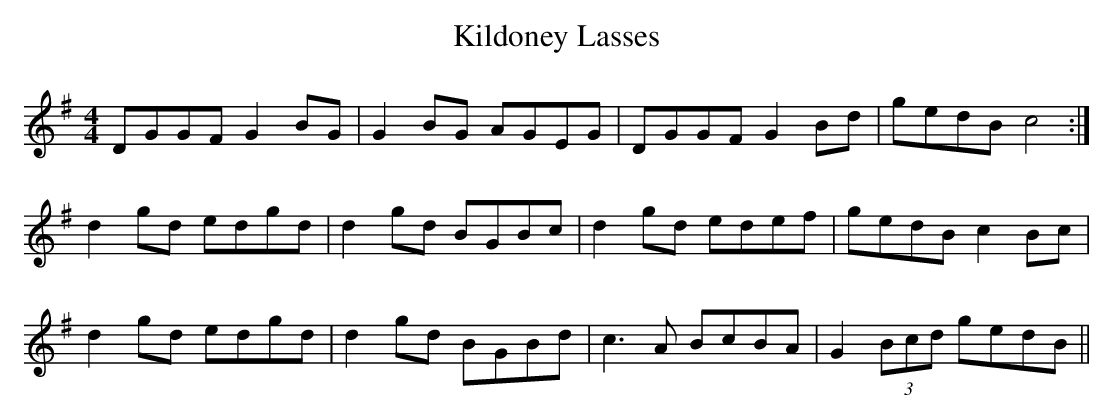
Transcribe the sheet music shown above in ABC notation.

X:1
T: Kildoney Lasses
L: 1/8
M: 4/4
K: G
DGGF G2 BG|G2 BG AGEG|DGGF G2 Bd|gedB c4 :|
d2 gd edgd|d2 gd BGBc|d2 gd edef|gedB c2 Bc|
d2 gd edgd|d2 gd BGBd|c3 A BcBA|G2 (3Bcd gedB ||
